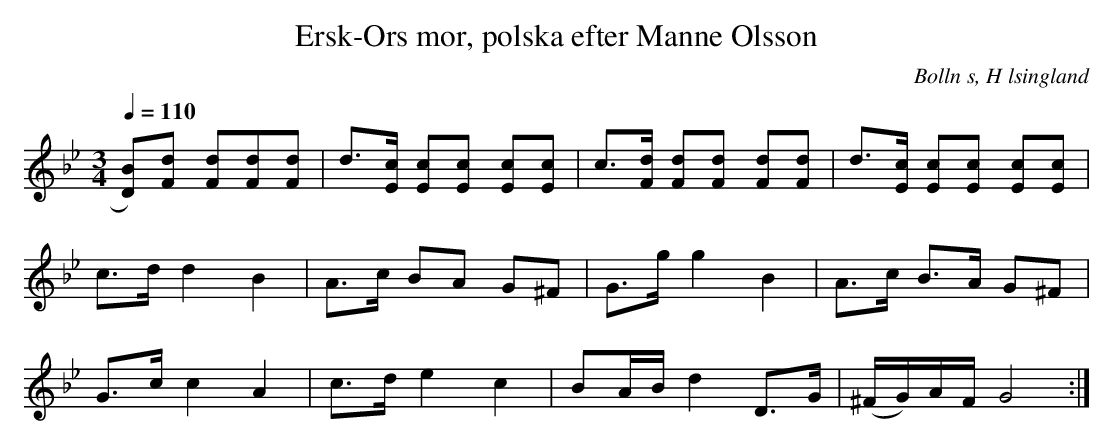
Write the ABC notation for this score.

X:1
T: Ersk-Ors mor, polska efter Manne Olsson
O:Bolln s, H lsingland
M:3/4
L:1/8
Q:1/4=110
K:Gm
[D B])[Fd] [Fd][Fd][Fd] | d>[Ec] [Ec][Ec] [Ec][Ec] | \
c>[Fd] [Fd][Fd] [Fd][Fd] | d>[Ec] [Ec][Ec] [Ec][Ec] |
c>d    d2       B2           | A>c    BA       G^F       | G>g    g2 B2     | A>c         B>A G^F  |
G>c    c2       A2           | c>d    e2       c2        | BA/B/  d2 D>G   | (^F/G/)A/F/ G4      :|
